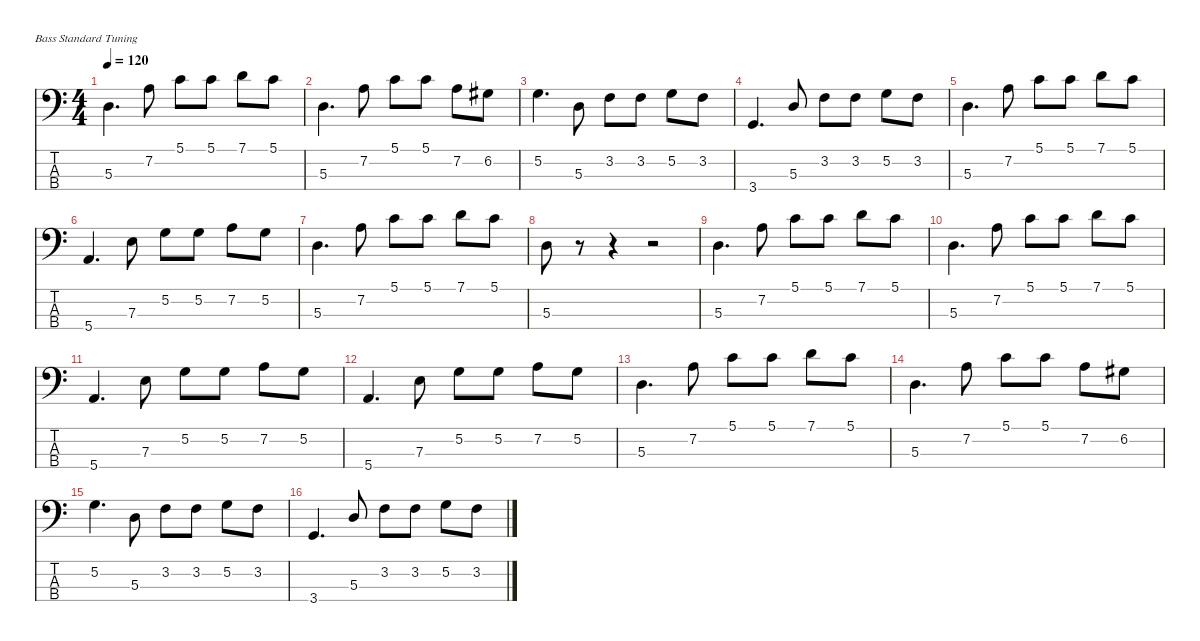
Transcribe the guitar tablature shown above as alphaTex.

\defaultSystemsLayout 4
\hideDynamics
\bracketExtendMode nobrackets
\singleTrackTrackNamePolicy hidden
\multiTrackTrackNamePolicy hidden
\firstSystemTrackNameMode fullname
\firstSystemTrackNameOrientation horizontal
\otherSystemsTrackNameOrientation horizontal
\track ("Bass" "el.bs.") {instrument electricbassfinger}
\staff {score tabs}
\tuning (G2 D2 A1 E1)
\ts (4 4)
\tempo 120
\clef f4
\ks c
5.3.4{d dy f beam Down} 7.2.8{beam Down} 5.1.8{beam Down} 5.1.8{beam Down} 7.1.8{beam Down} 5.1.8{beam Down} |
5.3.4{d beam Down} 7.2.8{beam Down} 5.1.8{beam Down} 5.1.8{beam Down} 7.2.8{beam Down} 6.2{acc #}.8{beam Down} |
5.2.4{d beam Down} 5.3.8{beam Down} 3.2.8{beam Down} 3.2.8{beam Down} 5.2.8{beam Down} 3.2.8{beam Down} |
3.4.4{d beam Up} 5.3.8{beam Up} 3.2.8{beam Down} 3.2.8{beam Down} 5.2.8{beam Down} 3.2.8{beam Down} |
5.3.4{d beam Down} 7.2.8{beam Down} 5.1.8{beam Down} 5.1.8{beam Down} 7.1.8{beam Down} 5.1.8{beam Down} |
5.4.4{d beam Up} 7.3.8{beam Down} 5.2.8{beam Down} 5.2.8{beam Down} 7.2.8{beam Down} 5.2.8{beam Down} |
5.3.4{d beam Down} 7.2.8{beam Down} 5.1.8{beam Down} 5.1.8{beam Down} 7.1.8{beam Down} 5.1.8{beam Down} |
5.3.8{beam Down} r.8{beam Down} r.4{beam Down} r.2{beam Down} |
5.3.4{d beam Down} 7.2.8{beam Down} 5.1.8{beam Down} 5.1.8{beam Down} 7.1.8{beam Down} 5.1.8{beam Down} |
5.3.4{d beam Down} 7.2.8{beam Down} 5.1.8{beam Down} 5.1.8{beam Down} 7.1.8{beam Down} 5.1.8{beam Down} |
5.4.4{d beam Up} 7.3.8{beam Down} 5.2.8{beam Down} 5.2.8{beam Down} 7.2.8{beam Down} 5.2.8{beam Down} |
5.4.4{d beam Up} 7.3.8{beam Down} 5.2.8{beam Down} 5.2.8{beam Down} 7.2.8{beam Down} 5.2.8{beam Down} |
5.3.4{d beam Down} 7.2.8{beam Down} 5.1.8{beam Down} 5.1.8{beam Down} 7.1.8{beam Down} 5.1.8{beam Down} |
5.3.4{d beam Down} 7.2.8{beam Down} 5.1.8{beam Down} 5.1.8{beam Down} 7.2.8{beam Down} 6.2{acc #}.8{beam Down} |
5.2.4{d beam Down} 5.3.8{beam Down} 3.2.8{beam Down} 3.2.8{beam Down} 5.2.8{beam Down} 3.2.8{beam Down} |
3.4.4{d beam Up} 5.3.8{beam Up} 3.2.8{beam Down} 3.2.8{beam Down} 5.2.8{beam Down} 3.2.8{beam Down}
